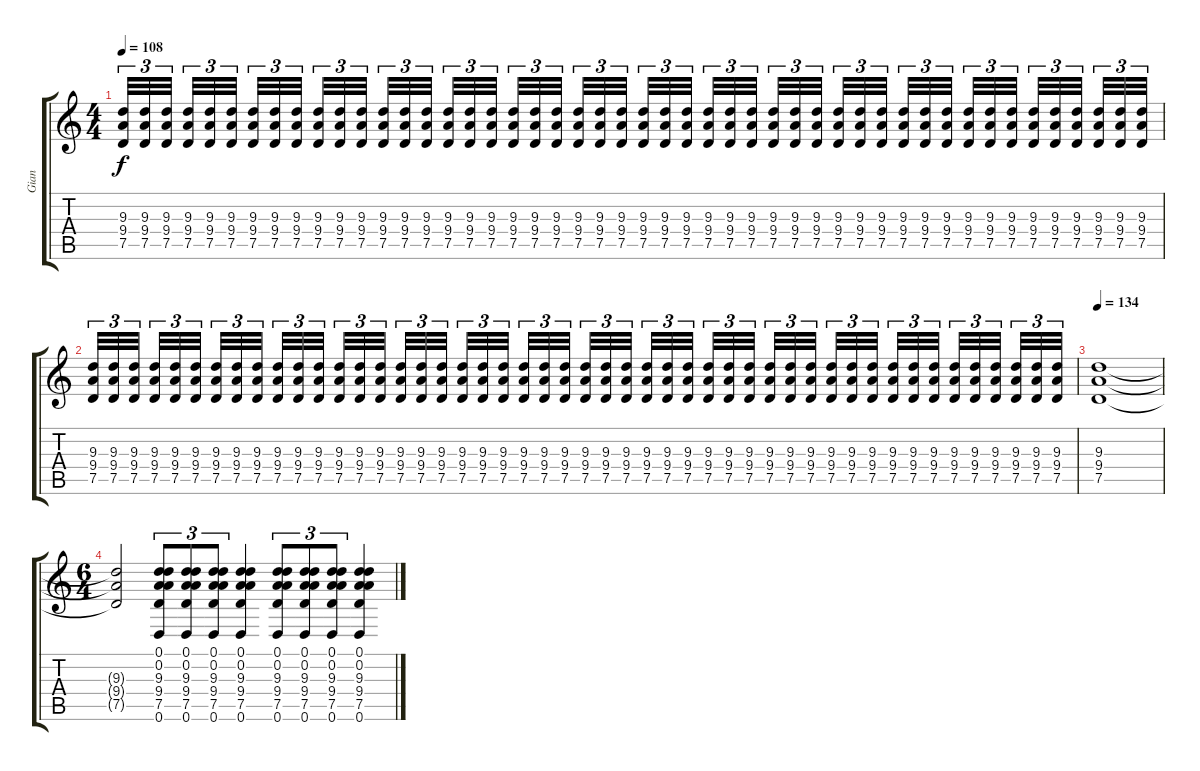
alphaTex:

\track ("Gian" "Gian") {instrument distortionguitar}
\staff {score tabs}
\tuning (D4 A3 F3 C3 G2 D2) {hide}
\ts (4 4)
\tempo 108
\clef g2
\ks c
(9.3 9.4 7.5).32{tu (3 2) dy f} (9.3 9.4 7.5).32{tu (3 2)} (9.3 9.4 7.5).32{tu (3 2)} (9.3 9.4 7.5).32{tu (3 2)} (9.3 9.4 7.5).32{tu (3 2)} (9.3 9.4 7.5).32{tu (3 2)} (9.3 9.4 7.5).32{tu (3 2)} (9.3 9.4 7.5).32{tu (3 2)} (9.3 9.4 7.5).32{tu (3 2)} (9.3 9.4 7.5).32{tu (3 2)} (9.3 9.4 7.5).32{tu (3 2)} (9.3 9.4 7.5).32{tu (3 2)} (9.3 9.4 7.5).32{tu (3 2)} (9.3 9.4 7.5).32{tu (3 2)} (9.3 9.4 7.5).32{tu (3 2)} (9.3 9.4 7.5).32{tu (3 2)} (9.3 9.4 7.5).32{tu (3 2)} (9.3 9.4 7.5).32{tu (3 2)} (9.3 9.4 7.5).32{tu (3 2)} (9.3 9.4 7.5).32{tu (3 2)} (9.3 9.4 7.5).32{tu (3 2)} (9.3 9.4 7.5).32{tu (3 2)} (9.3 9.4 7.5).32{tu (3 2)} (9.3 9.4 7.5).32{tu (3 2)} (9.3 9.4 7.5).32{tu (3 2)} (9.3 9.4 7.5).32{tu (3 2)} (9.3 9.4 7.5).32{tu (3 2)} (9.3 9.4 7.5).32{tu (3 2)} (9.3 9.4 7.5).32{tu (3 2)} (9.3 9.4 7.5).32{tu (3 2)} (9.3 9.4 7.5).32{tu (3 2)} (9.3 9.4 7.5).32{tu (3 2)} (9.3 9.4 7.5).32{tu (3 2)} (9.3 9.4 7.5).32{tu (3 2)} (9.3 9.4 7.5).32{tu (3 2)} (9.3 9.4 7.5).32{tu (3 2)} (9.3 9.4 7.5).32{tu (3 2)} (9.3 9.4 7.5).32{tu (3 2)} (9.3 9.4 7.5).32{tu (3 2)} (9.3 9.4 7.5).32{tu (3 2)} (9.3 9.4 7.5).32{tu (3 2)} (9.3 9.4 7.5).32{tu (3 2)} (9.3 9.4 7.5).32{tu (3 2)} (9.3 9.4 7.5).32{tu (3 2)} (9.3 9.4 7.5).32{tu (3 2)} (9.3 9.4 7.5).32{tu (3 2)} (9.3 9.4 7.5).32{tu (3 2)} (9.3 9.4 7.5).32{tu (3 2)} |
(9.3 9.4 7.5).32{tu (3 2)} (9.3 9.4 7.5).32{tu (3 2)} (9.3 9.4 7.5).32{tu (3 2)} (9.3 9.4 7.5).32{tu (3 2)} (9.3 9.4 7.5).32{tu (3 2)} (9.3 9.4 7.5).32{tu (3 2)} (9.3 9.4 7.5).32{tu (3 2)} (9.3 9.4 7.5).32{tu (3 2)} (9.3 9.4 7.5).32{tu (3 2)} (9.3 9.4 7.5).32{tu (3 2)} (9.3 9.4 7.5).32{tu (3 2)} (9.3 9.4 7.5).32{tu (3 2)} (9.3 9.4 7.5).32{tu (3 2)} (9.3 9.4 7.5).32{tu (3 2)} (9.3 9.4 7.5).32{tu (3 2)} (9.3 9.4 7.5).32{tu (3 2)} (9.3 9.4 7.5).32{tu (3 2)} (9.3 9.4 7.5).32{tu (3 2)} (9.3 9.4 7.5).32{tu (3 2)} (9.3 9.4 7.5).32{tu (3 2)} (9.3 9.4 7.5).32{tu (3 2)} (9.3 9.4 7.5).32{tu (3 2)} (9.3 9.4 7.5).32{tu (3 2)} (9.3 9.4 7.5).32{tu (3 2)} (9.3 9.4 7.5).32{tu (3 2)} (9.3 9.4 7.5).32{tu (3 2)} (9.3 9.4 7.5).32{tu (3 2)} (9.3 9.4 7.5).32{tu (3 2)} (9.3 9.4 7.5).32{tu (3 2)} (9.3 9.4 7.5).32{tu (3 2)} (9.3 9.4 7.5).32{tu (3 2)} (9.3 9.4 7.5).32{tu (3 2)} (9.3 9.4 7.5).32{tu (3 2)} (9.3 9.4 7.5).32{tu (3 2)} (9.3 9.4 7.5).32{tu (3 2)} (9.3 9.4 7.5).32{tu (3 2)} (9.3 9.4 7.5).32{tu (3 2)} (9.3 9.4 7.5).32{tu (3 2)} (9.3 9.4 7.5).32{tu (3 2)} (9.3 9.4 7.5).32{tu (3 2)} (9.3 9.4 7.5).32{tu (3 2)} (9.3 9.4 7.5).32{tu (3 2)} (9.3 9.4 7.5).32{tu (3 2)} (9.3 9.4 7.5).32{tu (3 2)} (9.3 9.4 7.5).32{tu (3 2)} (9.3 9.4 7.5).32{tu (3 2)} (9.3 9.4 7.5).32{tu (3 2)} (9.3 9.4 7.5).32{tu (3 2)} |
\tempo 134
(9.3 9.4 7.5).1 |
\ts (6 4)
(9.3{t} 9.4{t} 7.5{t}).2 (0.1 0.2 9.3 9.4 7.5 0.6).8{tu (3 2)} (0.1 0.2 9.3 9.4 7.5 0.6).8{tu (3 2)} (0.1 0.2 9.3 9.4 7.5 0.6).8{tu (3 2)} (0.1 0.2 9.3 9.4 7.5 0.6).4 (0.1 0.2 9.3 9.4 7.5 0.6).8{tu (3 2)} (0.1 0.2 9.3 9.4 7.5 0.6).8{tu (3 2)} (0.1 0.2 9.3 9.4 7.5 0.6).8{tu (3 2)} (0.1 0.2 9.3 9.4 7.5 0.6).4
